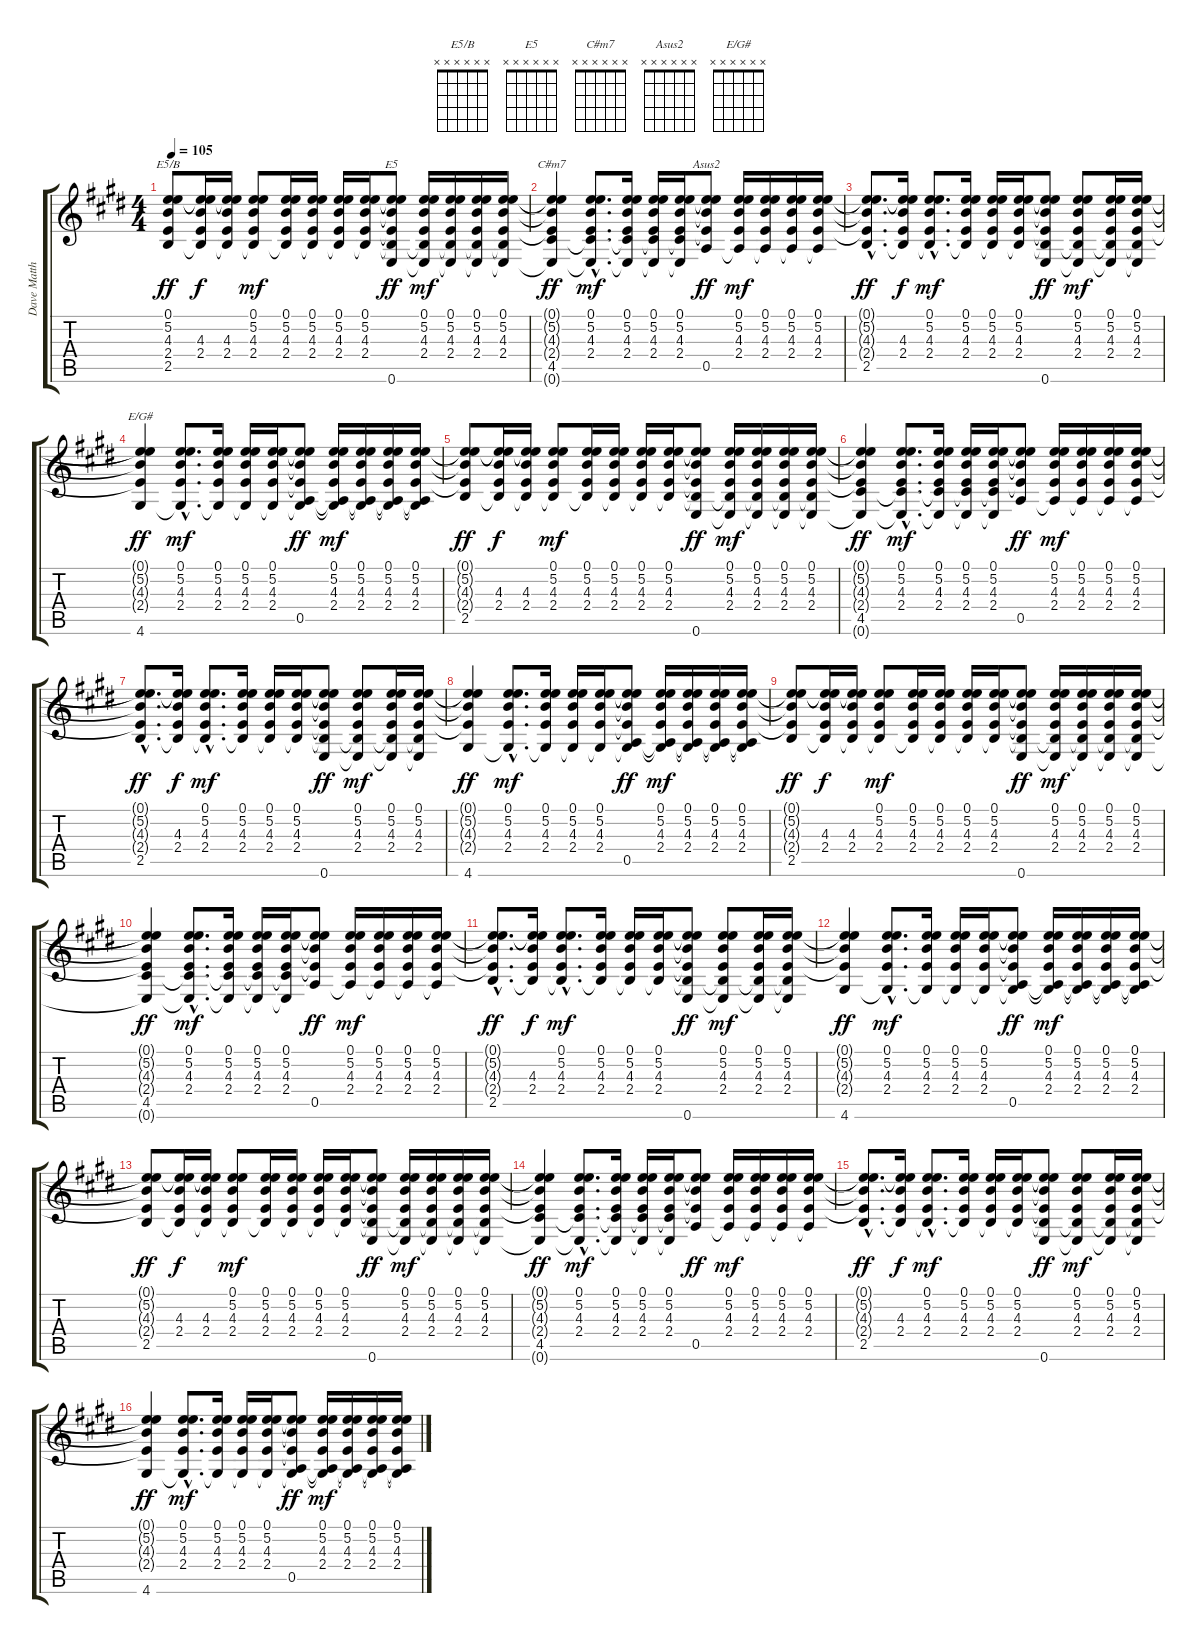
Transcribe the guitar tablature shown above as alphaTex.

\track ("Dave Matthews" "Dave Matth") {instrument acousticguitarsteel}
\staff {score tabs}
\tuning (E4 B3 G3 D3 A2 E2) {hide}
\chord ("E5/B" x x x x x x)
\chord ("E5" x x x x x x)
\chord ("C#m7" x x x x x x)
\chord ("Asus2" x x x x x x)
\chord ("E/G#" x x x x x x)
\ts (4 4)
\tempo 105
\clef g2
\ks c#minor
(0.1{t} 5.2{t} 4.3{t} 2.4{t} 2.5).8{ch "E5/B" dy ff} (0.1{t} 5.2{t} 4.3 2.4 2.5{t}).16{dy f} (0.1{t} 5.2{t} 4.3 2.4 2.5{t}).16 (0.1 5.2 4.3 2.4 2.5{t}).8{dy mf} (0.1 5.2 4.3 2.4 2.5{t}).16 (0.1 5.2 4.3 2.4 2.5{t}).16 (0.1 5.2 4.3 2.4 2.5{t}).16 (0.1 5.2 4.3 2.4 2.5{t}).16 (0.1{t} 5.2{t} 4.3{t} 2.4{t} 2.5{t} 0.6).8{ch "E5" dy ff} (0.1 5.2 4.3 2.4 2.5{t} 0.6{t}).16{dy mf} (0.1 5.2 4.3 2.4 2.5{t} 0.6{t}).16 (0.1 5.2 4.3 2.4 2.5{t} 0.6{t}).16 (0.1 5.2 4.3 2.4 2.5{t} 0.6{t}).16 |
(0.1{t} 5.2{t} 4.3{t} 2.4{t} 4.5 0.6{t}).4{ch "C#m7" dy ff} (0.1{hac} 5.2{hac} 4.3{hac} 2.4{hac} 4.5{hac t} 0.6{hac t}).8{d dy mf} (0.1 5.2 4.3 2.4 4.5{t} 0.6{t}).16 (0.1 5.2 4.3 2.4 4.5{t} 0.6{t}).16 (0.1 5.2 4.3 2.4 4.5{t} 0.6{t}).16 (0.1{t} 5.2{t} 4.3{t} 2.4{t} 0.5).8{ch "Asus2" dy ff} (0.1 5.2 4.3 2.4 0.5{t}).16{dy mf} (0.1 5.2 4.3 2.4 0.5{t}).16 (0.1 5.2 4.3 2.4 0.5{t}).16 (0.1 5.2 4.3 2.4 0.5{t}).16 |
(0.1{hac t} 5.2{hac t} 4.3{hac t} 2.4{hac t} 2.5{hac}).8{d dy ff} (0.1{t} 5.2{t} 4.3 2.4 2.5{t}).16{dy f} (0.1{hac} 5.2{hac} 4.3{hac} 2.4{hac} 2.5{hac t}).8{d dy mf} (0.1 5.2 4.3 2.4 2.5{t}).16 (0.1 5.2 4.3 2.4 2.5{t}).16 (0.1 5.2 4.3 2.4 2.5{t}).16 (0.1{t} 5.2{t} 4.3{t} 2.4{t} 2.5{t} 0.6).8{dy ff} (0.1 5.2 4.3 2.4 2.5{t} 0.6{t}).8{dy mf} (0.1 5.2 4.3 2.4 2.5{t} 0.6{t}).16 (0.1 5.2 4.3 2.4 2.5{t} 0.6{t}).16 |
(0.1{t} 5.2{t} 4.3{t} 2.4{t} 4.6).4{ch "E/G#" dy ff} (0.1{hac} 5.2{hac} 4.3{hac} 2.4{hac} 4.6{hac t}).8{d dy mf} (0.1 5.2 4.3 2.4 4.6{t}).16 (0.1 5.2 4.3 2.4 4.6{t}).16 (0.1 5.2 4.3 2.4 4.6{t}).16 (0.1{t} 5.2{t} 4.3{t} 2.4{t} 0.5 4.6{t}).8{dy ff} (0.1 5.2 4.3 2.4 0.5{t} 4.6{t}).16{dy mf} (0.1 5.2 4.3 2.4 0.5{t} 4.6{t}).16 (0.1 5.2 4.3 2.4 0.5{t} 4.6{t}).16 (0.1 5.2 4.3 2.4 0.5{t} 4.6{t}).16 |
(0.1{t} 5.2{t} 4.3{t} 2.4{t} 2.5).8{dy ff} (0.1{t} 5.2{t} 4.3 2.4 2.5{t}).16{dy f} (0.1{t} 5.2{t} 4.3 2.4 2.5{t}).16 (0.1 5.2 4.3 2.4 2.5{t}).8{dy mf} (0.1 5.2 4.3 2.4 2.5{t}).16 (0.1 5.2 4.3 2.4 2.5{t}).16 (0.1 5.2 4.3 2.4 2.5{t}).16 (0.1 5.2 4.3 2.4 2.5{t}).16 (0.1{t} 5.2{t} 4.3{t} 2.4{t} 2.5{t} 0.6).8{dy ff} (0.1 5.2 4.3 2.4 2.5{t} 0.6{t}).16{dy mf} (0.1 5.2 4.3 2.4 2.5{t} 0.6{t}).16 (0.1 5.2 4.3 2.4 2.5{t} 0.6{t}).16 (0.1 5.2 4.3 2.4 2.5{t} 0.6{t}).16 |
(0.1{t} 5.2{t} 4.3{t} 2.4{t} 4.5 0.6{t}).4{dy ff} (0.1{hac} 5.2{hac} 4.3{hac} 2.4{hac} 4.5{hac t} 0.6{hac t}).8{d dy mf} (0.1 5.2 4.3 2.4 4.5{t} 0.6{t}).16 (0.1 5.2 4.3 2.4 4.5{t} 0.6{t}).16 (0.1 5.2 4.3 2.4 4.5{t} 0.6{t}).16 (0.1{t} 5.2{t} 4.3{t} 2.4{t} 0.5).8{dy ff} (0.1 5.2 4.3 2.4 0.5{t}).16{dy mf} (0.1 5.2 4.3 2.4 0.5{t}).16 (0.1 5.2 4.3 2.4 0.5{t}).16 (0.1 5.2 4.3 2.4 0.5{t}).16 |
(0.1{hac t} 5.2{hac t} 4.3{hac t} 2.4{hac t} 2.5{hac}).8{d dy ff} (0.1{t} 5.2{t} 4.3 2.4 2.5{t}).16{dy f} (0.1{hac} 5.2{hac} 4.3{hac} 2.4{hac} 2.5{hac t}).8{d dy mf} (0.1 5.2 4.3 2.4 2.5{t}).16 (0.1 5.2 4.3 2.4 2.5{t}).16 (0.1 5.2 4.3 2.4 2.5{t}).16 (0.1{t} 5.2{t} 4.3{t} 2.4{t} 2.5{t} 0.6).8{dy ff} (0.1 5.2 4.3 2.4 2.5{t} 0.6{t}).8{dy mf} (0.1 5.2 4.3 2.4 2.5{t} 0.6{t}).16 (0.1 5.2 4.3 2.4 2.5{t} 0.6{t}).16 |
(0.1{t} 5.2{t} 4.3{t} 2.4{t} 4.6).4{dy ff} (0.1{hac} 5.2{hac} 4.3{hac} 2.4{hac} 4.6{hac t}).8{d dy mf} (0.1 5.2 4.3 2.4 4.6{t}).16 (0.1 5.2 4.3 2.4 4.6{t}).16 (0.1 5.2 4.3 2.4 4.6{t}).16 (0.1{t} 5.2{t} 4.3{t} 2.4{t} 0.5 4.6{t}).8{dy ff} (0.1 5.2 4.3 2.4 0.5{t} 4.6{t}).16{dy mf} (0.1 5.2 4.3 2.4 0.5{t} 4.6{t}).16 (0.1 5.2 4.3 2.4 0.5{t} 4.6{t}).16 (0.1 5.2 4.3 2.4 0.5{t} 4.6{t}).16 |
(0.1{t} 5.2{t} 4.3{t} 2.4{t} 2.5).8{dy ff} (0.1{t} 5.2{t} 4.3 2.4 2.5{t}).16{dy f} (0.1{t} 5.2{t} 4.3 2.4 2.5{t}).16 (0.1 5.2 4.3 2.4 2.5{t}).8{dy mf} (0.1 5.2 4.3 2.4 2.5{t}).16 (0.1 5.2 4.3 2.4 2.5{t}).16 (0.1 5.2 4.3 2.4 2.5{t}).16 (0.1 5.2 4.3 2.4 2.5{t}).16 (0.1{t} 5.2{t} 4.3{t} 2.4{t} 2.5{t} 0.6).8{dy ff} (0.1 5.2 4.3 2.4 2.5{t} 0.6{t}).16{dy mf} (0.1 5.2 4.3 2.4 2.5{t} 0.6{t}).16 (0.1 5.2 4.3 2.4 2.5{t} 0.6{t}).16 (0.1 5.2 4.3 2.4 2.5{t} 0.6{t}).16 |
(0.1{t} 5.2{t} 4.3{t} 2.4{t} 4.5 0.6{t}).4{dy ff} (0.1{hac} 5.2{hac} 4.3{hac} 2.4{hac} 4.5{hac t} 0.6{hac t}).8{d dy mf} (0.1 5.2 4.3 2.4 4.5{t} 0.6{t}).16 (0.1 5.2 4.3 2.4 4.5{t} 0.6{t}).16 (0.1 5.2 4.3 2.4 4.5{t} 0.6{t}).16 (0.1{t} 5.2{t} 4.3{t} 2.4{t} 0.5).8{dy ff} (0.1 5.2 4.3 2.4 0.5{t}).16{dy mf} (0.1 5.2 4.3 2.4 0.5{t}).16 (0.1 5.2 4.3 2.4 0.5{t}).16 (0.1 5.2 4.3 2.4 0.5{t}).16 |
(0.1{hac t} 5.2{hac t} 4.3{hac t} 2.4{hac t} 2.5{hac}).8{d dy ff} (0.1{t} 5.2{t} 4.3 2.4 2.5{t}).16{dy f} (0.1{hac} 5.2{hac} 4.3{hac} 2.4{hac} 2.5{hac t}).8{d dy mf} (0.1 5.2 4.3 2.4 2.5{t}).16 (0.1 5.2 4.3 2.4 2.5{t}).16 (0.1 5.2 4.3 2.4 2.5{t}).16 (0.1{t} 5.2{t} 4.3{t} 2.4{t} 2.5{t} 0.6).8{dy ff} (0.1 5.2 4.3 2.4 2.5{t} 0.6{t}).8{dy mf} (0.1 5.2 4.3 2.4 2.5{t} 0.6{t}).16 (0.1 5.2 4.3 2.4 2.5{t} 0.6{t}).16 |
(0.1{t} 5.2{t} 4.3{t} 2.4{t} 4.6).4{dy ff} (0.1{hac} 5.2{hac} 4.3{hac} 2.4{hac} 4.6{hac t}).8{d dy mf} (0.1 5.2 4.3 2.4 4.6{t}).16 (0.1 5.2 4.3 2.4 4.6{t}).16 (0.1 5.2 4.3 2.4 4.6{t}).16 (0.1{t} 5.2{t} 4.3{t} 2.4{t} 0.5 4.6{t}).8{dy ff} (0.1 5.2 4.3 2.4 0.5{t} 4.6{t}).16{dy mf} (0.1 5.2 4.3 2.4 0.5{t} 4.6{t}).16 (0.1 5.2 4.3 2.4 0.5{t} 4.6{t}).16 (0.1 5.2 4.3 2.4 0.5{t} 4.6{t}).16 |
(0.1{t} 5.2{t} 4.3{t} 2.4{t} 2.5).8{dy ff} (0.1{t} 5.2{t} 4.3 2.4 2.5{t}).16{dy f} (0.1{t} 5.2{t} 4.3 2.4 2.5{t}).16 (0.1 5.2 4.3 2.4 2.5{t}).8{dy mf} (0.1 5.2 4.3 2.4 2.5{t}).16 (0.1 5.2 4.3 2.4 2.5{t}).16 (0.1 5.2 4.3 2.4 2.5{t}).16 (0.1 5.2 4.3 2.4 2.5{t}).16 (0.1{t} 5.2{t} 4.3{t} 2.4{t} 2.5{t} 0.6).8{dy ff} (0.1 5.2 4.3 2.4 2.5{t} 0.6{t}).16{dy mf} (0.1 5.2 4.3 2.4 2.5{t} 0.6{t}).16 (0.1 5.2 4.3 2.4 2.5{t} 0.6{t}).16 (0.1 5.2 4.3 2.4 2.5{t} 0.6{t}).16 |
(0.1{t} 5.2{t} 4.3{t} 2.4{t} 4.5 0.6{t}).4{dy ff} (0.1{hac} 5.2{hac} 4.3{hac} 2.4{hac} 4.5{hac t} 0.6{hac t}).8{d dy mf} (0.1 5.2 4.3 2.4 4.5{t} 0.6{t}).16 (0.1 5.2 4.3 2.4 4.5{t} 0.6{t}).16 (0.1 5.2 4.3 2.4 4.5{t} 0.6{t}).16 (0.1{t} 5.2{t} 4.3{t} 2.4{t} 0.5).8{dy ff} (0.1 5.2 4.3 2.4 0.5{t}).16{dy mf} (0.1 5.2 4.3 2.4 0.5{t}).16 (0.1 5.2 4.3 2.4 0.5{t}).16 (0.1 5.2 4.3 2.4 0.5{t}).16 |
(0.1{hac t} 5.2{hac t} 4.3{hac t} 2.4{hac t} 2.5{hac}).8{d dy ff} (0.1{t} 5.2{t} 4.3 2.4 2.5{t}).16{dy f} (0.1{hac} 5.2{hac} 4.3{hac} 2.4{hac} 2.5{hac t}).8{d dy mf} (0.1 5.2 4.3 2.4 2.5{t}).16 (0.1 5.2 4.3 2.4 2.5{t}).16 (0.1 5.2 4.3 2.4 2.5{t}).16 (0.1{t} 5.2{t} 4.3{t} 2.4{t} 2.5{t} 0.6).8{dy ff} (0.1 5.2 4.3 2.4 2.5{t} 0.6{t}).8{dy mf} (0.1 5.2 4.3 2.4 2.5{t} 0.6{t}).16 (0.1 5.2 4.3 2.4 2.5{t} 0.6{t}).16 |
(0.1{t} 5.2{t} 4.3{t} 2.4{t} 4.6).4{dy ff} (0.1{hac} 5.2{hac} 4.3{hac} 2.4{hac} 4.6{hac t}).8{d dy mf} (0.1 5.2 4.3 2.4 4.6{t}).16 (0.1 5.2 4.3 2.4 4.6{t}).16 (0.1 5.2 4.3 2.4 4.6{t}).16 (0.1{t} 5.2{t} 4.3{t} 2.4{t} 0.5 4.6{t}).8{dy ff} (0.1 5.2 4.3 2.4 0.5{t} 4.6{t}).16{dy mf} (0.1 5.2 4.3 2.4 0.5{t} 4.6{t}).16 (0.1 5.2 4.3 2.4 0.5{t} 4.6{t}).16 (0.1 5.2 4.3 2.4 0.5{t} 4.6{t}).16
